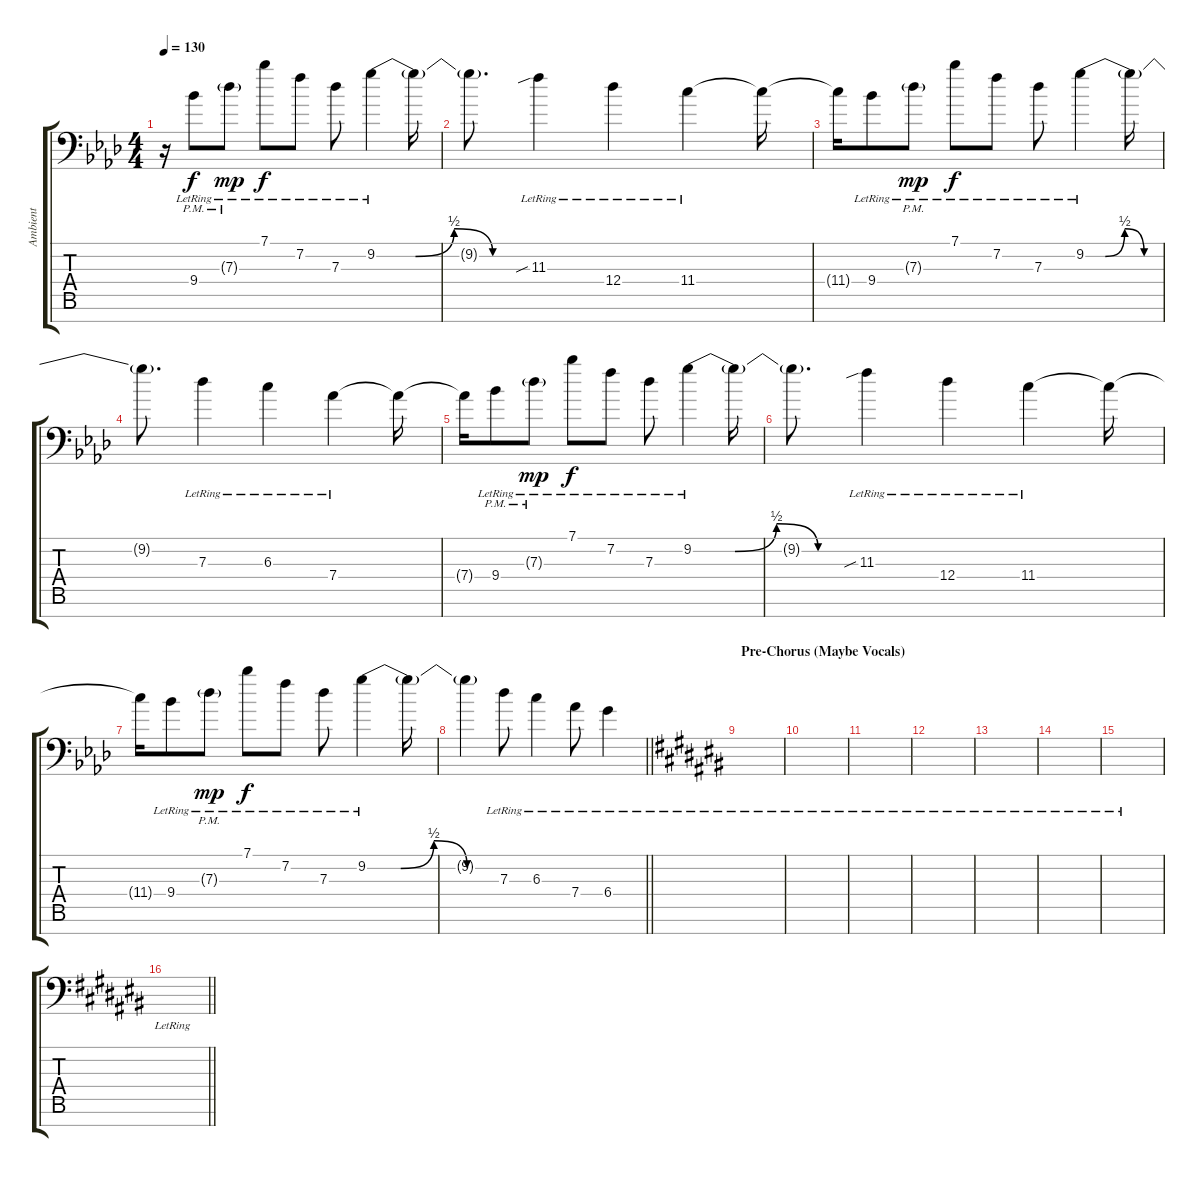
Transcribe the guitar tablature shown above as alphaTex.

\track ("Ambient" "Ambient") {instrument electricguitarjazz}
\staff {score tabs}
\tuning (Eb4 Bb3 Gb3 Db3 Ab2 Eb2 Ab1) {hide}
\ts (4 4)
\tempo 130
\clef f4
\ks fminor
r.16{dy f} 9.4{pm lr}.8 7.3{g pm lr}.8{dy mp} 7.1{lr}.8{dy f} 7.2{lr}.8 7.3{lr}.8 9.2{be (custom 0 0 15 0 30 2 45 0 60 0) lr}.4 9.2{t}.16 |
9.2{t}.8{d} 11.3{sib lr}.4 12.4{lr}.4 11.4{lr}.4 11.4{t}.16 |
11.4{t}.16 9.4{lr}.8 7.3{g pm lr}.8{dy mp} 7.1{lr}.8{dy f} 7.2{lr}.8 7.3{lr}.8 9.2{be (custom 0 0 15 0 30 2 45 0 60 0) lr}.4 9.2{t}.16 |
9.2{t}.8{d} 7.3{lr}.4 6.3{lr}.4 7.4{lr}.4 7.4{t}.16 |
7.4{t}.16 9.4{pm lr}.8 7.3{g pm lr}.8{dy mp} 7.1{lr}.8{dy f} 7.2{lr}.8 7.3{lr}.8 9.2{be (custom 0 0 15 0 30 2 45 0 60 0) lr}.4 9.2{t}.16 |
9.2{t}.8{d} 11.3{sib lr}.4 12.4{lr}.4 11.4{lr}.4 11.4{t}.16 |
11.4{t}.16 9.4{lr}.8 7.3{g pm lr}.8{dy mp} 7.1{lr}.8{dy f} 7.2{lr}.8 7.3{lr}.8 9.2{be (custom 0 0 15 0 30 2 45 0 60 0) lr}.4 9.2{t}.16 |
\barLineRight lightlight
9.2{t}.4 7.3{lr}.8 6.3{lr}.4 7.4{lr}.8 6.4{lr}.4 |
\section ("" "Pre-Chorus (Maybe Vocals)")
\ks a#minor
|
|
|
|
|
|
|
\barLineRight lightlight
